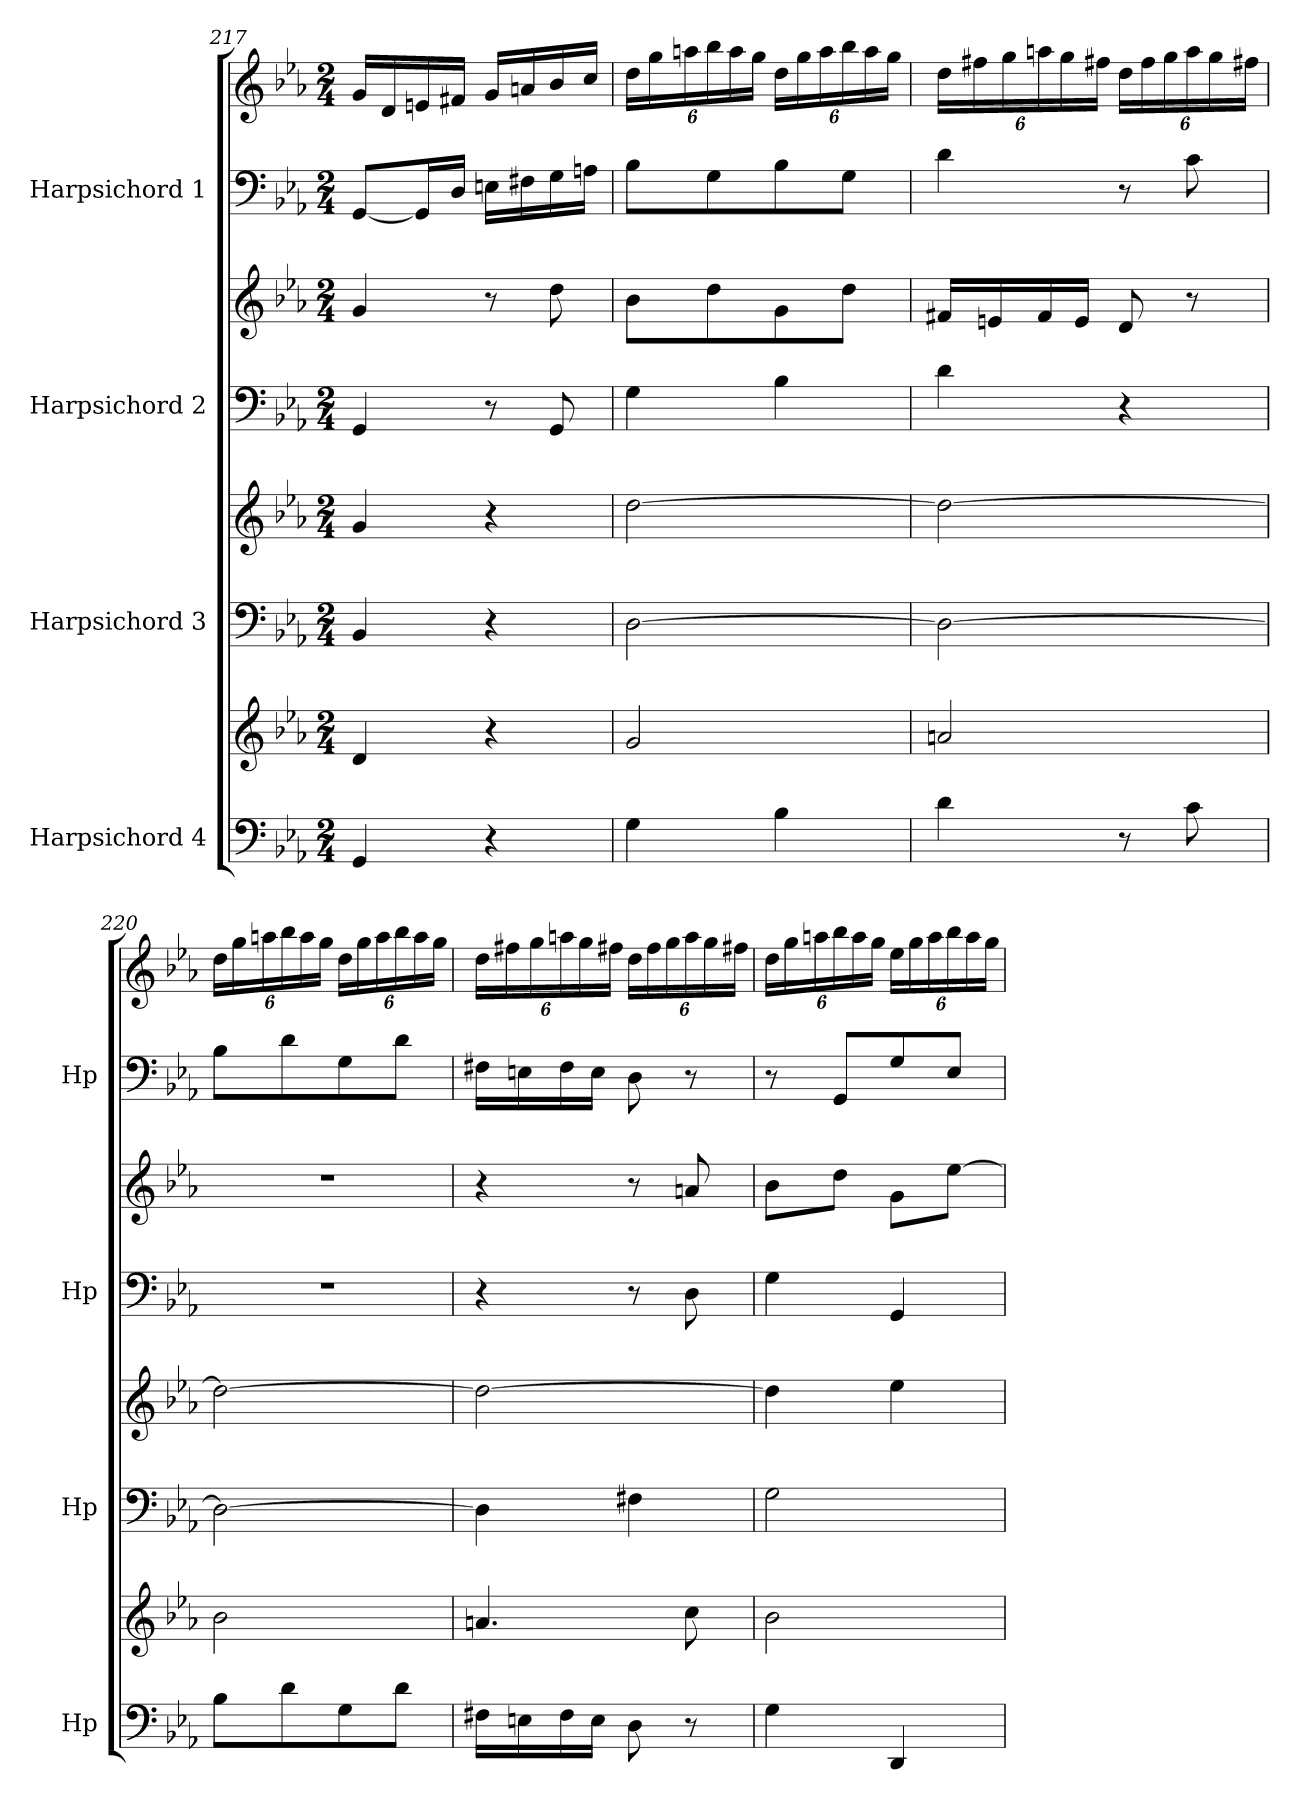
**kern	**kern	**kern	**kern	**kern	**kern	**kern	**kern
*part4	*part4	*part3	*part3	*part2	*part2	*part1	*part1
*staff8	*staff7	*staff6	*staff5	*staff4	*staff3	*staff2	*staff1
*I"Harpsichord 4	*	*I"Harpsichord 3	*	*I"Harpsichord 2	*	*I"Harpsichord 1	*
*I'Hp	*	*I'Hp	*	*I'Hp	*	*I'Hp	*
*clefF4	*clefG2	*clefF4	*clefG2	*clefF4	*clefG2	*clefF4	*clefG2
*k[b-e-a-]	*k[b-e-a-]	*k[b-e-a-]	*k[b-e-a-]	*k[b-e-a-]	*k[b-e-a-]	*k[b-e-a-]	*k[b-e-a-]
*M2/4	*M2/4	*M2/4	*M2/4	*M2/4	*M2/4	*M2/4	*M2/4
=217	=217	=217	=217	=217	=217	=217	=217
4GG/	4d/	4BB-/	4g/	4GG/	4g/	[8GG/L	16g/LL
.	.	.	.	.	.	.	16d/
.	.	.	.	.	.	16GG/L]	16en/
.	.	.	.	.	.	16D/JJ	16f#X/JJ
4r	4r	4r	4r	8r	8r	16En\LL	16g/LL
.	.	.	.	.	.	16F#X\	16an/
.	.	.	.	8GG/	8dd\	16G\	16b-/
.	.	.	.	.	.	16An\JJ	16cc/JJ
!!LO:PB:g=z
=218	=218	=218	=218	=218	=218	=218	=218
*	*	*	*	*	*	*	*Xbrackettup
4G\	2g/	[2D\	[2dd\	4G\	8b-\L	8B-\L	24dd\LL
.	.	.	.	.	.	.	24gg\
.	.	.	.	.	.	.	24aan\
.	.	.	.	.	8dd\	8G\	24bb-\
.	.	.	.	.	.	.	24aa\
.	.	.	.	.	.	.	24gg\JJ
4B-\	.	.	.	4B-\	8g\	8B-\	24dd\LL
.	.	.	.	.	.	.	24gg\
.	.	.	.	.	.	.	24aa\
.	.	.	.	.	8dd\J	8G\J	24bb-\
.	.	.	.	.	.	.	24aa\
.	.	.	.	.	.	.	24gg\JJ
=219	=219	=219	=219	=219	=219	=219	=219
4d\	2an/	2D\_	2dd\_	4d\	16f#X/LL	4d\	24dd\LL
.	.	.	.	.	.	.	24ff#X\
.	.	.	.	.	16en/	.	.
.	.	.	.	.	.	.	24gg\
.	.	.	.	.	16f#/	.	24aan\
.	.	.	.	.	.	.	24gg\
.	.	.	.	.	16e/JJ	.	.
.	.	.	.	.	.	.	24ff#X\JJ
8r	.	.	.	4r	8d/	8r	24dd\LL
.	.	.	.	.	.	.	24ff#\
.	.	.	.	.	.	.	24gg\
8c\	.	.	.	.	8r	8c\	24aa\
.	.	.	.	.	.	.	24gg\
.	.	.	.	.	.	.	24ff#X\JJ
=220	=220	=220	=220	=220	=220	=220	=220
8B-\L	2b-\	2D\_	2dd\_	2r	2r	8B-\L	24dd\LL
.	.	.	.	.	.	.	24gg\
.	.	.	.	.	.	.	24aan\
8d\	.	.	.	.	.	8d\	24bb-\
.	.	.	.	.	.	.	24aa\
.	.	.	.	.	.	.	24gg\JJ
8G\	.	.	.	.	.	8G\	24dd\LL
.	.	.	.	.	.	.	24gg\
.	.	.	.	.	.	.	24aa\
8d\J	.	.	.	.	.	8d\J	24bb-\
.	.	.	.	.	.	.	24aa\
.	.	.	.	.	.	.	24gg\JJ
!!LO:PB:g=z
=221	=221	=221	=221	=221	=221	=221	=221
16F#X\LL	4.an/	4D\]	2dd\_	4r	4r	16F#X\LL	24dd\LL
.	.	.	.	.	.	.	24ff#X\
16En\	.	.	.	.	.	16En\	.
.	.	.	.	.	.	.	24gg\
16F#\	.	.	.	.	.	16F#\	24aan\
.	.	.	.	.	.	.	24gg\
16E\JJ	.	.	.	.	.	16E\JJ	.
.	.	.	.	.	.	.	24ff#X\JJ
8D\	.	4F#X\	.	8r	8r	8D\	24dd\LL
.	.	.	.	.	.	.	24ff#\
.	.	.	.	.	.	.	24gg\
8r	8cc\	.	.	8D\	8an/	8r	24aa\
.	.	.	.	.	.	.	24gg\
.	.	.	.	.	.	.	24ff#X\JJ
=222	=222	=222	=222	=222	=222	=222	=222
4G\	2b-\	2G\	4dd\]	4G\	8b-\L	8r	24dd\LL
.	.	.	.	.	.	.	24gg\
.	.	.	.	.	.	.	24aan\
.	.	.	.	.	8dd\J	8GG/L	24bb-\
.	.	.	.	.	.	.	24aa\
.	.	.	.	.	.	.	24gg\JJ
4DD/	.	.	4ee-\	4GG/	8g\L	8G/	24ee-\LL
.	.	.	.	.	.	.	24gg\
.	.	.	.	.	.	.	24aa\
.	.	.	.	.	[8ee-\J	8E-/J	24bb-\
.	.	.	.	.	.	.	24aa\
.	.	.	.	.	.	.	24gg\JJ
=	=	=	=	=	=	=	=
*-	*-	*-	*-	*-	*-	*-	*-
